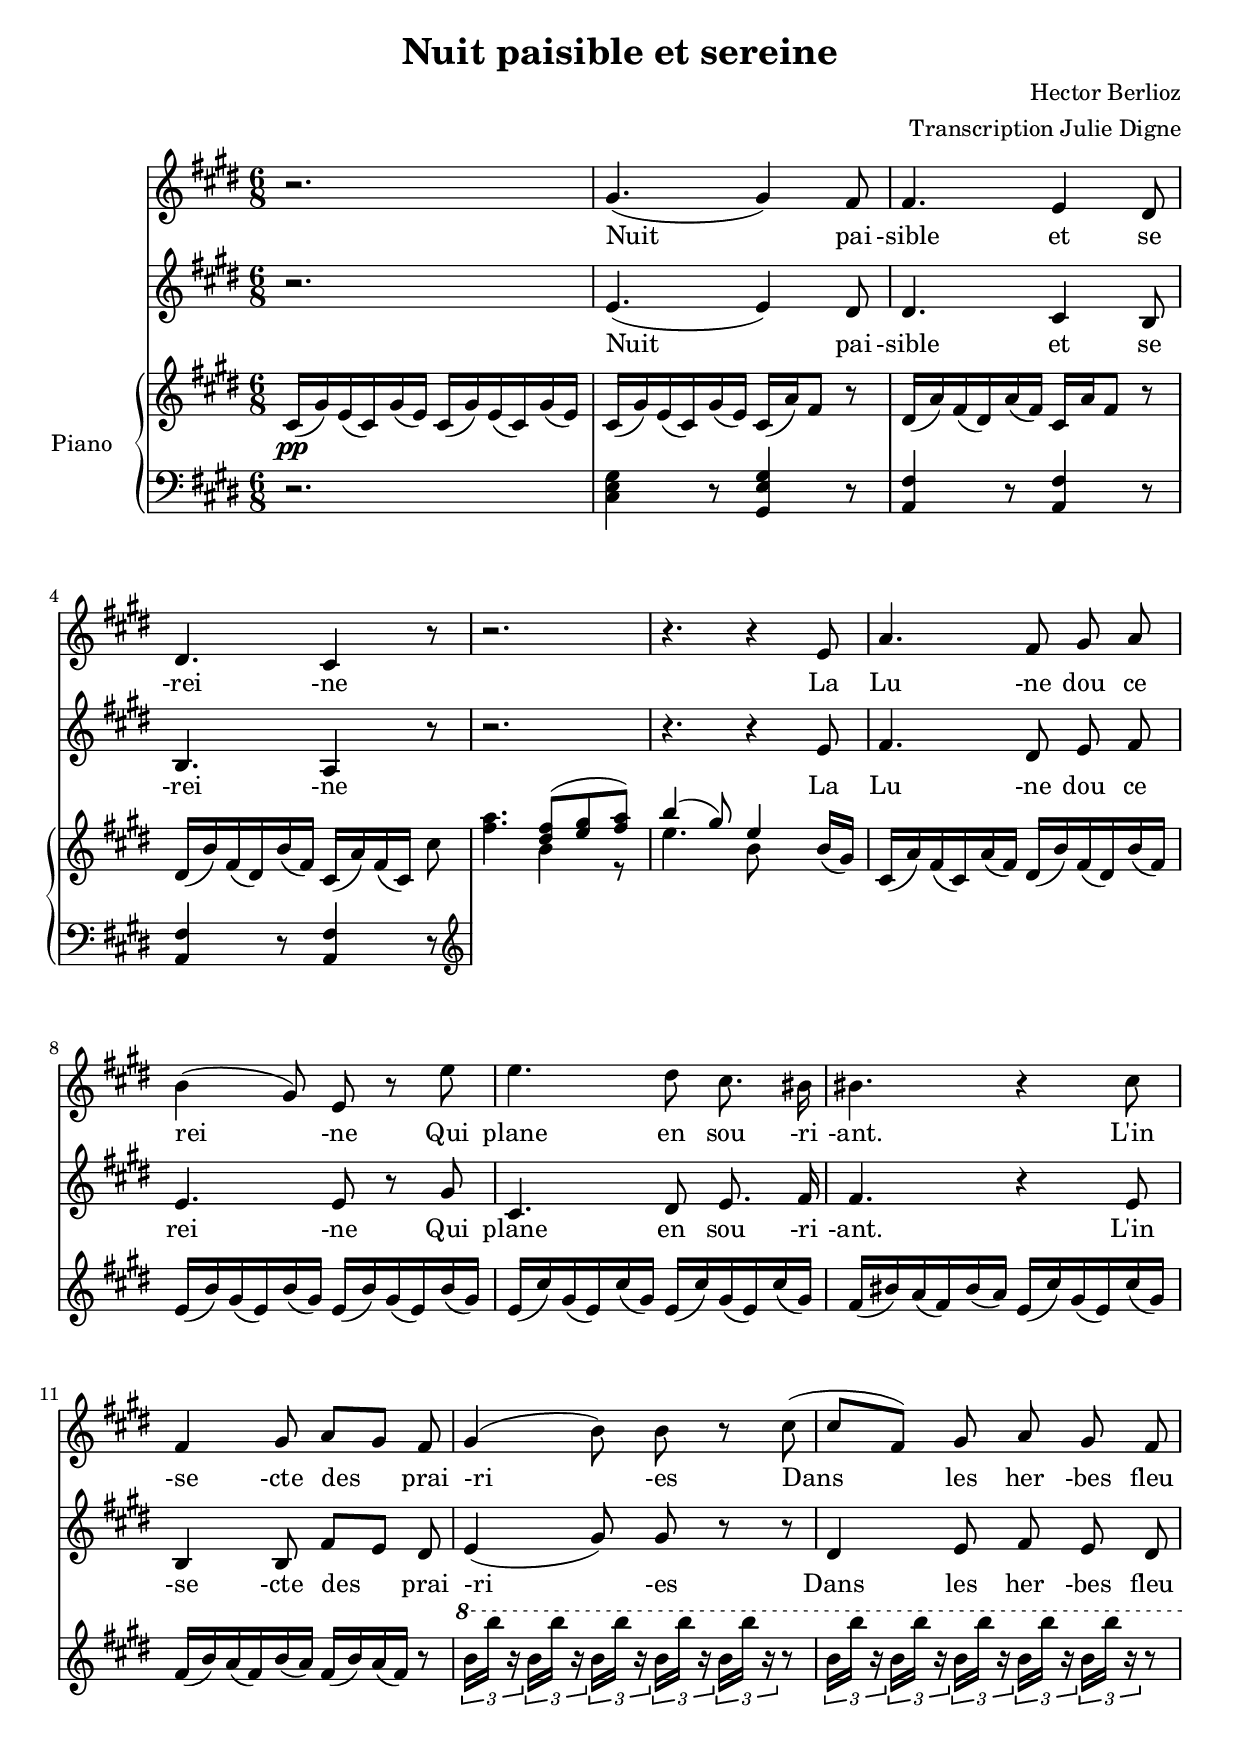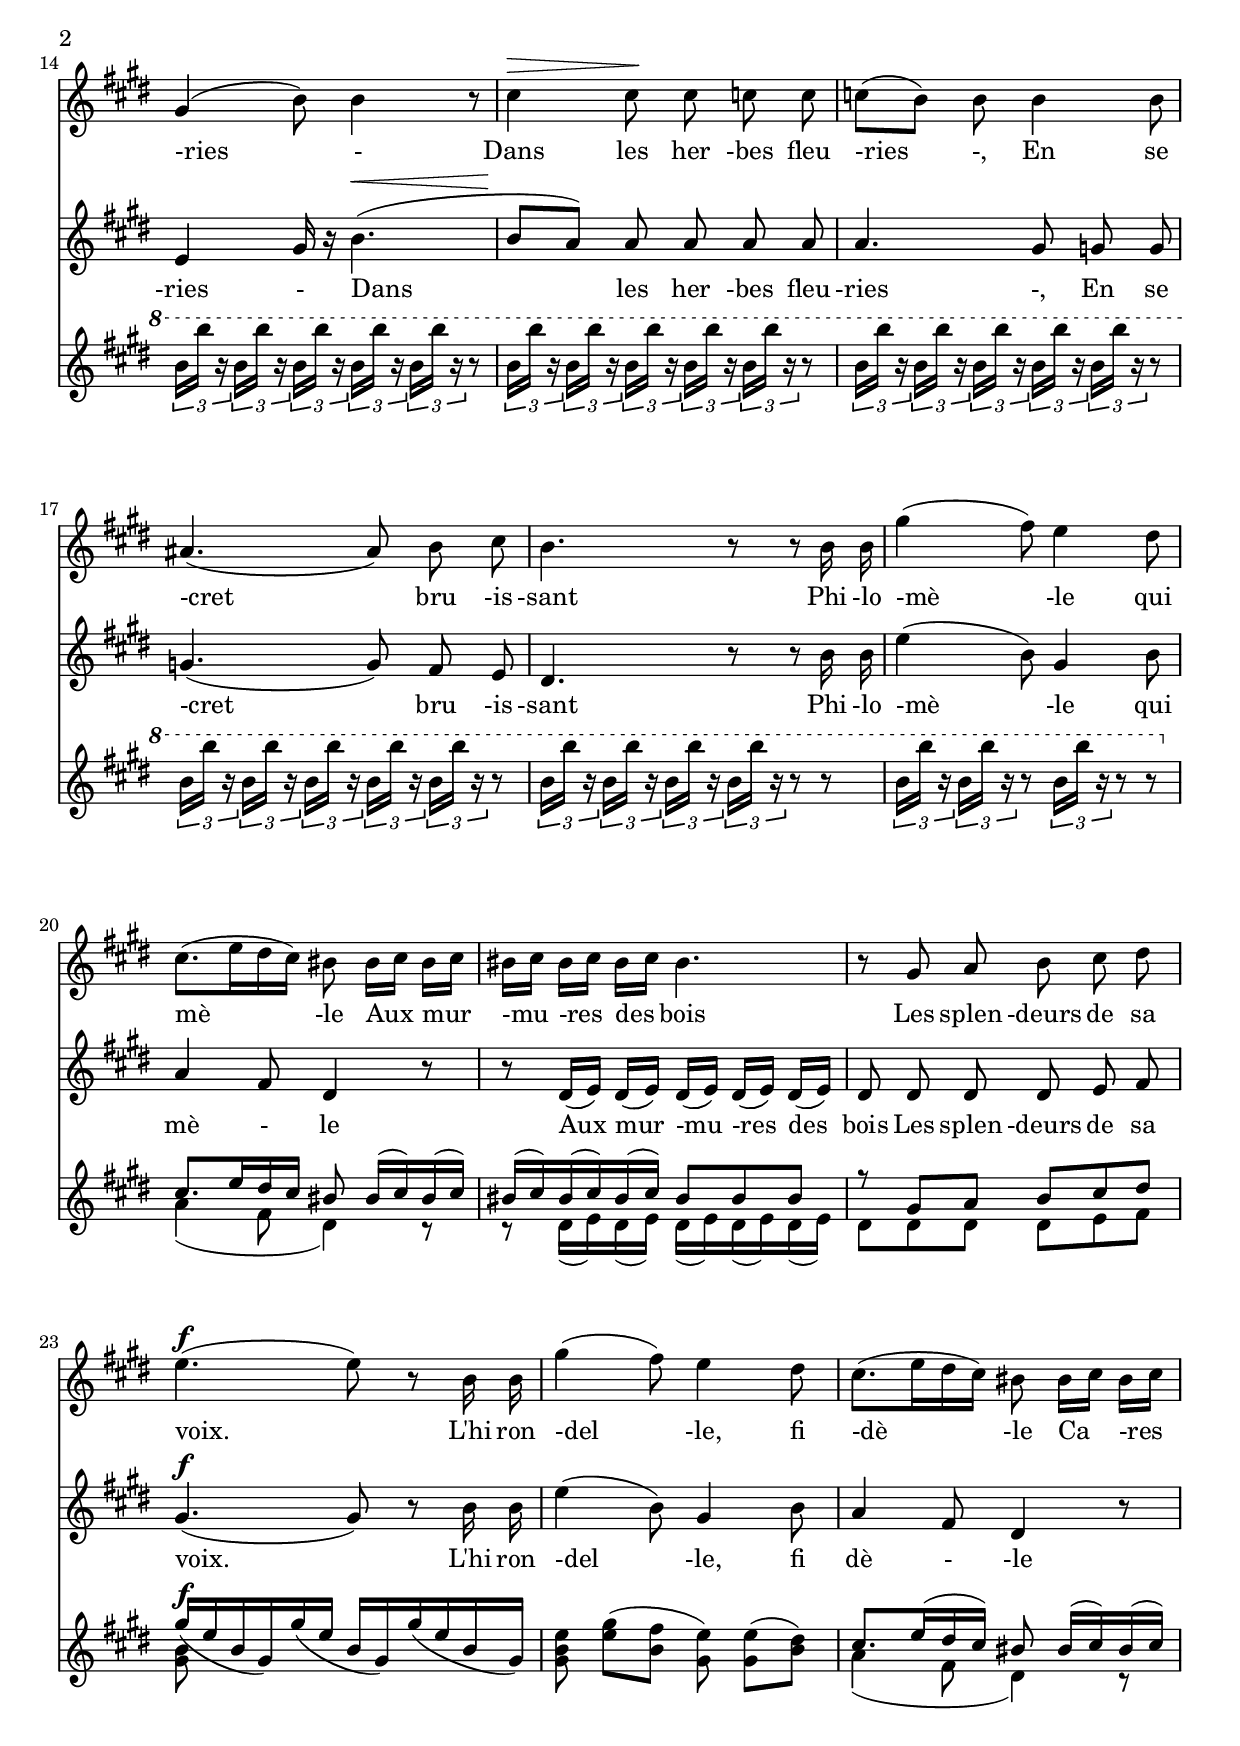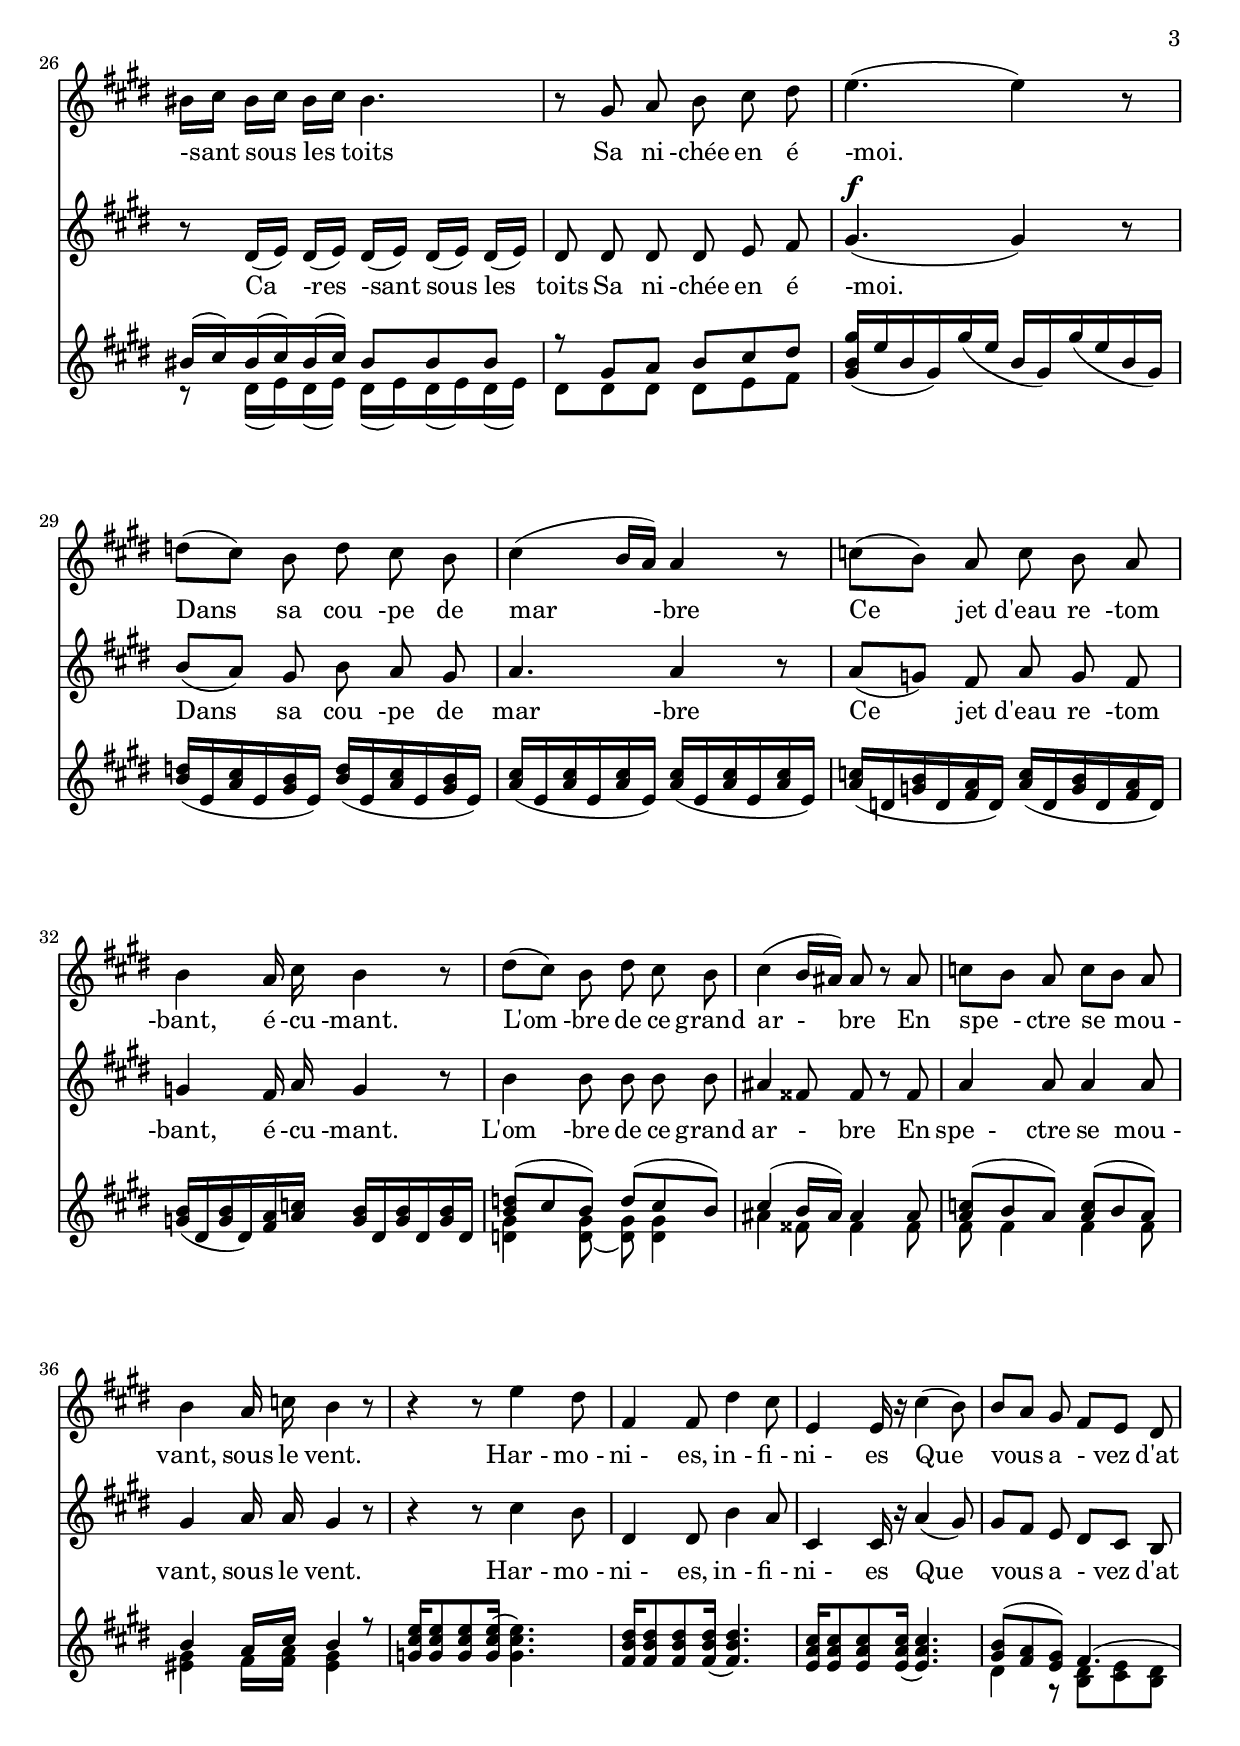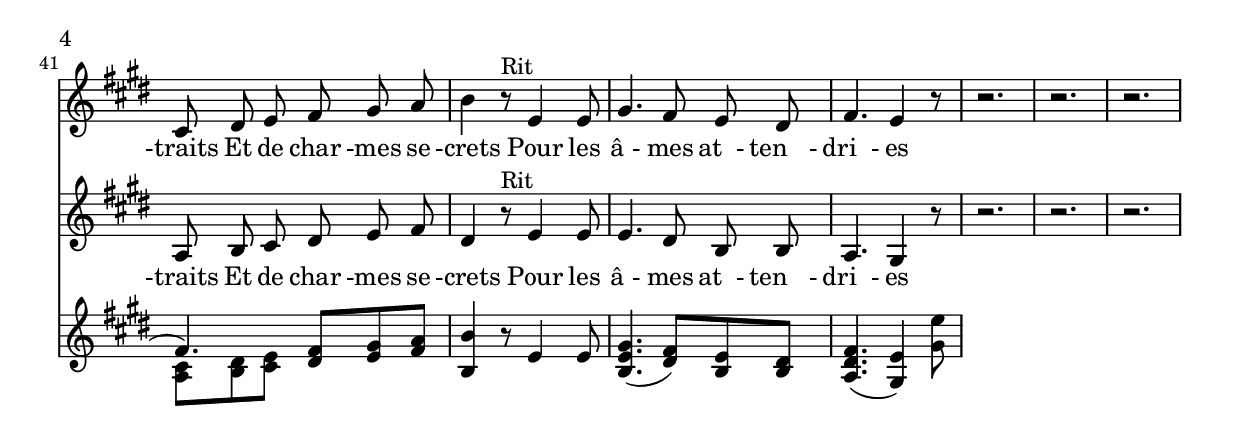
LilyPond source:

\version "2.10.10"
\header {
  title = "Nuit paisible et sereine"
  composer = "Hector Berlioz"
  arranger ="Transcription Julie Digne"
}


highvoice=\relative c' { 
        \clef treble
        \time 6/8
	\key e \major
  \autoBeamOff
  r2.
  gis'4.(gis4) fis8
  fis4. e4 dis8
  dis4. cis4 r8
  r2.
  
  r4. r4 e8
  a4. fis8 gis8 a8
  b4( gis8) e8 r e'
  e4. dis8 cis8. bis16
  
  bis4. r4 cis8
  fis,4 gis8 a[ gis] fis
  gis4( b8) b r8 cis(
  
  cis[ fis,8]) gis a gis fis
  gis4( b8) b4 r8
  cis4^\>  cis8\! cis c c
  
  c([b]) b8 b4 b8
  ais4.(ais8) b cis
  b4. r8 r8   b16 b16
  gis'4(fis8) e4 dis8
  cis8.([e16 dis cis]) bis8 bis16[cis] bis16[cis]
  bis16[cis] bis16[cis] bis16[cis] bis4.
  
  r8 gis a b cis dis
  e4.^\f(e8) r8 b16 b16
  gis'4(fis8) e4 dis8
  
  cis8.([e16 dis cis]) bis8 bis16[cis] bis16[cis]
  bis16[cis] bis16[cis] bis16[cis] bis4.
  r8 gis a b cis dis
  
  e4.(e4) r8
  d8([cis]) b d cis b
  cis4(b16[a]) a4 r8
  
  c([b]) a c b a
  b4 a16 cis b4 r8
  dis8([cis]) b dis cis b
  cis4(b16[ais]) ais8 r8 ais8

  c[ b] a c[ b] a
  b4 a16 c16 b4 r8
  r4 r8 e4 dis8 fis,4 fis8
  dis'4 cis8 e,4 e16 r16 cis'4(b8)
  
  b8[a] gis fis[e] dis
  cis dis e fis gis a 
  b4 r8^"Rit" e,4 e8
  gis4. fis8 e8 dis8
  fis4. e4 r8
  
  r2.
  r2.
  r2.
     }

texta = \lyricmode{
  Nuit pai -sible et se -rei -ne
  La Lu -ne dou ce rei -ne
  Qui plane en sou -ri -ant.
  
  L'in -se -cte des prai -ri -es
  Dans les her -bes fleu -ries -
  Dans les her -bes fleu -ries -,
  En se -cret bru -is -sant
  
  Phi -lo -mè -le qui mè -le
  Aux mur -mu -res des bois
  Les splen -deurs de sa voix.
  L'hi ron -del -le, fi -dè -le
  Ca -res -sant sous les toits
  Sa ni -chée en é -moi.
  Dans sa cou -pe de mar -bre
  Ce jet d'eau re -tom -bant, é -cu -mant.
  L'om -bre de ce grand ar__- bre
  En spe__- ctre se mou_- vant, sous le vent.
  Har_- mo_- ni_- es, in_- fi_- ni_- es
  Que vous a -_vez d'at -traits
  Et de char -mes se -crets
  Pour les â_- mes at__- ten___- dri__- es  
}


medvoice=\relative c' { 
        \clef treble
        \time 6/8
	\key e \major
  \autoBeamOff
  r2.|
  e4.(e4) dis8 |
  dis4. cis4 b8|
  b4. a4 r8|
  r2.|
  r4. r4 e'8 |
  fis4. dis8 e fis|
  e4. e8 r8 gis|
  cis,4. dis8 e8. fis16|
  
  fis4. r4 e8|
  b4 b8 fis'[e] dis|
  e4 (gis8) gis8 r8 r8|
  
  dis4 e8 fis e dis|
  e4 gis16 r16 b4.^\<(|
  b8^\![a]) a8 a a a|
  
  a4. gis8 g g|
  g4.( g8) fis e|
  dis4. r8 r8 b'16 b|
  
  e4(b8) gis4 b8|
  a4 fis8 dis4 r8|
  r8 dis16([e]) dis16([e]) dis16([e]) dis16([e]) dis16([e])|
  
  dis8 dis dis dis e fis|
  gis4.^\f(gis8) r8 b16 b|
  e4(b8) gis4 b8|
  a4 fis8 dis4 r8|
  r8 dis16([e]) dis16([e]) dis16([e]) dis16([e]) dis16([e])|
  
  dis8 dis dis dis e fis|
  gis4.^\f(gis4) r8|
  b([a]) gis b a gis|
  a4. a4 r8|
  
  a([g]) fis a g fis|
  g4 fis16 a16 g4 r8|
  b4 b8 b b b|
  ais4 fisis8 fisis8 r8 fisis8|
  a4 a8 a4 a8|
  gis4 a16 a16 gis4 r8|
  r4 r8 cis4 b8|
  dis,4 dis8 b'4 a8|
  cis,4 cis16 r16 a'4(gis8)|
  
  gis[fis] e dis[cis] b|
  a b cis dis e fis|
  dis4 r8^"Rit" e4 e8|
  e4. dis8 b b|
  a4. gis4 r8|
  r2.
  r2.
  r2.
  
  
     }

%medvoice=\relative c' { 
%          \clef treble
%        \time 6/8
%	\key e \major
%  \autoBeamOff
%  r2.
%  %e4.(e4) dis8
%  %dis4. cis4 b8
%  %b4. a4 r8
%  %r2.
%  %r4. r4 e'8
%  %fis4. dis8 e fis
%  %e4. e8 r8 gis
%  %cis,4. dis8 e8. fis16
%  %
%  %fis4. r4 e8
%     }
     
textb =\lyricmode{
  Nuit pai -sible et se -rei -ne
  La Lu -ne dou ce rei -ne
  Qui plane en sou -ri -ant.
  
  L'in -se -cte des prai -ri -es
  Dans les her -bes fleu -ries -
  Dans les her -bes fleu -ries -,
  En se -cret bru -is -sant
  
  Phi -lo -mè -le qui mè - le
  Aux mur -mu -res des bois
  Les splen -deurs de sa voix.
  L'hi ron -del -le, fi dè - -le
  Ca -res -sant sous les toits
  Sa ni -chée en é -moi.
  Dans sa cou -pe de mar -bre
  Ce jet d'eau re -tom -bant, é -cu -mant.
  L'om -bre de ce grand ar - bre
  En spe__- ctre se mou_- vant, sous le vent.
  Har_- mo_- ni_- es, in_- fi_- ni_- es
  Que vous a -_vez d'at -traits
  Et de char -mes se -crets
  Pour les â_- mes at__- ten___- dri__- es
}  

     
upper = \relative c {
        \clef treble
        \key e \major
        \time 6/8
        \autoBeamOff
        cis'16_\pp([gis') e( cis) gis'( e)] cis16([gis') e (cis) gis'( e)]|
        cis16([gis') e (cis) gis'( e)] cis([ a') fis8] r8|
        dis16[(a') fis (dis) a' (fis)] cis[a' fis8] r8|
        dis16[(b') fis (dis) b' (fis)] cis[(a')  fis(cis)] cis'8|
        <a' fis>4.
        <<{
           <fis dis>8([<gis e> <a fis>])        
           b4(gis8) e4 
          }\\
          {
            b4 r8
            e4. b8
          }
        >>
        b16([gis])|
        cis,16[(a') fis (cis) a' (fis)] dis16[(b') fis (dis) b' (fis)]
        e[(b') gis (e) b'(gis)] e[(b') gis (e) b'(gis)]|
        e[(cis') gis (e) cis'(gis)] e[(cis') gis (e) cis'(gis)]|
        fis[(bis) a (fis) bis(a)] e[(cis') gis(e) cis' (gis)]|
        fis[(b) a(fis) b(a)] fis[(b) a (fis)] r8|
        \ottava #1
        \tuplet 3/2 8 {b'16[b'16] r16 b,16[b'16] r16 b,16[b'16] r16 b,16[b'16] r16 b,16[b'16] r16} r8 |

        \tuplet 3/2 8 {b,16[b'16] r16 b,16[b'16] r16 b,16[b'16] r16 b,16[b'16] r16 b,16[b'16] r16} r8 |
        \tuplet 3/2 8 {b,16[b'16] r16 b,16[b'16] r16 b,16[b'16] r16 b,16[b'16] r16 b,16[b'16] r16} r8 |
        \tuplet 3/2 8 {b,16[b'16] r16 b,16[b'16] r16 b,16[b'16] r16 b,16[b'16] r16 b,16[b'16] r16} r8 |
        \tuplet 3/2 8 {b,16[b'16] r16 b,16[b'16] r16 b,16[b'16] r16 b,16[b'16] r16 b,16[b'16] r16} r8 |
        \tuplet 3/2 8 {b,16[b'16] r16 b,16[b'16] r16 b,16[b'16] r16 b,16[b'16] r16 b,16[b'16] r16} r8 |
        \tuplet 3/2 8 {b,16[b'16] r16 b,16[b'16] r16 b,16[b'16] r16 b,16[b'16] r16} r8 r8|
        \tuplet 3/2 8 {b,16[b'16] r16 b,16[b'16] r16} r8 \tuplet 3/2 8 {b,16[b'16] r16} r8 r8 |
        \ottava #0
        <<{
          cis,,8.[e16 dis cis] bis8 bis16([cis) bis (cis)] 
          bis16([cis) bis(cis) bis(cis)] bis8[bis bis]|
          r8 gis8[a] b[cis dis] |
          gis16^\f_([e b gis) gis'_( e] b[ gis) gis'_(e b gis)]
          }\\
          { a4( fis8 dis4) r8|
            r8 dis16[(e) dis (e)] dis[(e) dis (e) dis (e)]|
            dis8[dis dis] dis [e fis] 
            <b gis>8
          }
        >>
        <e b gis>8 <gis e>8([<fis b,>] <e gis,>) <e gis,>8([<dis b>])
        
        <<{
          cis8.[e16( dis cis)] bis8 bis16[(cis) bis (cis)]|
          bis16[(cis) bis (cis) bis (cis)] bis8[bis bis]
          r8 gis[a] b[cis dis]|
          }\\
        {
          a4( fis8 dis4) r8|
          r8 dis16[(e) dis (e)] dis[(e) dis (e) dis (e)]|
          dis8[dis dis] dis[e fis]|
        }
        >>
        <gis' b, gis>16^[_(e b gis) gis'_(e] b^[gis) gis'_( e b gis)]
        <d' b>16([e, <cis' a> e, <b' gis> e,]) <d' b>([e, <cis' a> e, <b' gis> e,]) |
        <cis' a>([e, <cis' a> e, <cis' a> e,])  <cis' a>([e, <cis' a> e, <cis' a> e,]) |
        
        <c' a>([d, <b' g> d, <a' fis> d,]) <c' a>([d, <b' g> d, <a' fis> d,]) |
        <b' g>([dis, <b'g> dis,) <a' fis> <c a>] <b g>[dis, <b' g> dis, <b' g> dis,]|
        <<{
          <d' b>8[(cis b]) d([cis b])
          cis4(b16[ais]) ais4 ais8
          }\\
          {
            <gis d>4 <gis d>8( <gis d>8) <gis d>4 |
            ais4 fisis8 fisis4 fisis8 |
          }
        >>
        <<{
          <c' a>8([b a]) <c a>8([b a])|
          b4 a16[cis]  b4 r8
          }\\
          {
            fis8 fis4 fis4 fis8 |
            <gis eis>4 fis16[ <a fis>16] <gis eis>4
          }
        >>
        <e' cis g>16^[ <e cis g>8  <e cis g>8  <e cis g>16](  <e cis g>4.)|
        <dis b fis>16^[<dis b fis>8 <dis b fis>8 <dis b fis>16](<dis b fis>4.)|
        <cis a e>16^[<cis a e>8 <cis a e>8 <cis a e>16](<cis a e>4.)|
        <<{
          <b gis>8([<a fis> <gis e>]) fis4.(
          fis4.) <fis dis>8[<gis e> < a fis>]
          }\\
          {
            dis,4 r8 <dis b>8[<e cis> <dis b>] |
            <cis a>[<dis b> <e cis>] %<fis dis>[ <gis e> <a fis>]|
          }
        >>
        <b' b,>4 r8 e,4 e8 |
        <gis e b>4.( <fis dis>8)[<e b> <dis b>]|
        <fis dis a>4.(<e gis,>4) <e' gis,>8
}

lower = \relative c' {
        \clef bass
        \key e \major
        \time 6/8
        \autoBeamOff
        r2.
        <gis e cis>4 r8 <gis e gis,>4 r8
        <fis a,>4 r8 <fis a,>4 r8
        <fis a,>4 r8 <fis a,>4 r8
        \clef treble
}

\score {
  <<
    \context Staff = highvoice
    <<
     \set Staff.midiInstrument = #"piccolo"
     %\set Staff.midiMinimumVolume = #0.8
     %\set Staff.midiMaximumVolume = #0.8
      \context Voice = Soprano   {\highvoice }
      \addlyrics{\texta}
    >>
        \context Staff = medvoice
    <<
      \set Staff.midiInstrument = #"clarinet"
      %\set Staff.midiMinimumVolume = #0.3
      %\set Staff.midiMaximumVolume = #0.3
      \context Voice = Mezzo  {\medvoice }
      \addlyrics{\textb}
    >>
      \new PianoStaff <<
           \set PianoStaff.instrumentName = "Piano  "
           \new Staff = "upper" \upper
           \new Staff = "lower" \lower
        >>

>>  
 %\midi{}
}


\layout {
    \context {\RemoveEmptyStaffContext}
}
